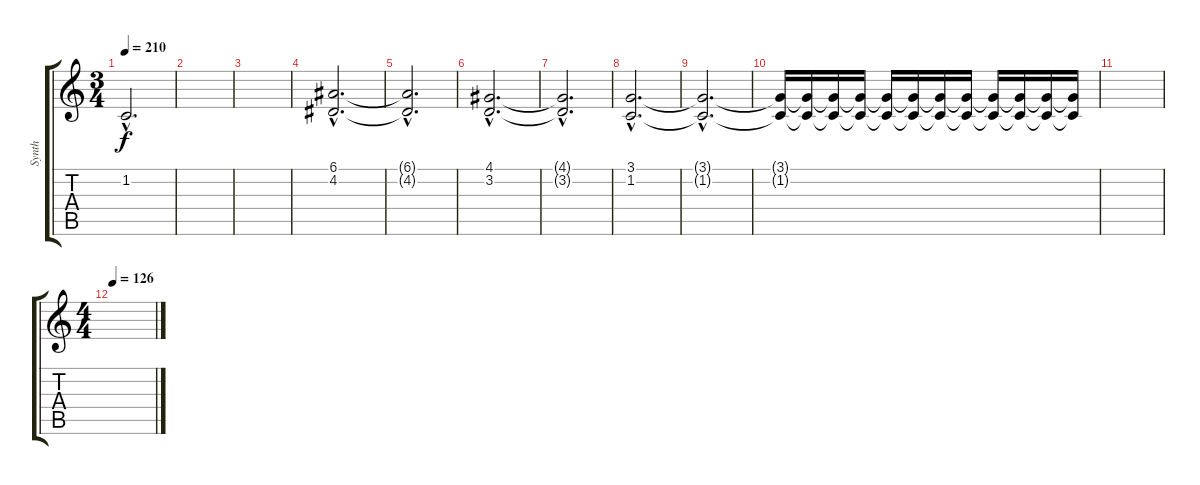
\track ("Synth" "Synth") {instrument synthvoice}
\staff {score tabs}
\tuning (E4 B3 G3 D3 A2 E2) {hide}
\ts (3 4)
\tempo 210
\clef g2
\ks c
1.2{hac t}.2{d dy f} |
|
|
(6.1{hac} 4.2{hac}).2{d} |
(6.1{hac t} 4.2{hac t}).2{d} |
(4.1{hac} 3.2{hac}).2{d} |
(4.1{hac t} 3.2{hac t}).2{d} |
(3.1{hac} 1.2{hac}).2{d} |
(3.1{hac t} 1.2{hac t}).2{d} |
(3.1{t} 1.2{t}).16 (3.1{t} 1.2{t}).16 (3.1{t} 1.2{t}).16 (3.1{t} 1.2{t}).16{volume 13} (3.1{t} 1.2{t}).16{volume 11} (3.1{t} 1.2{t}).16{volume 9} (3.1{t} 1.2{t}).16{volume 7} (3.1{t} 1.2{t}).16{volume 5} (3.1{t} 1.2{t}).16{volume 3} (3.1{t} 1.2{t}).16{volume 0} (3.1{t} 1.2{t}).16 (3.1{t} 1.2{t}).16 |
|
\ts (4 4)
\tempo 126
